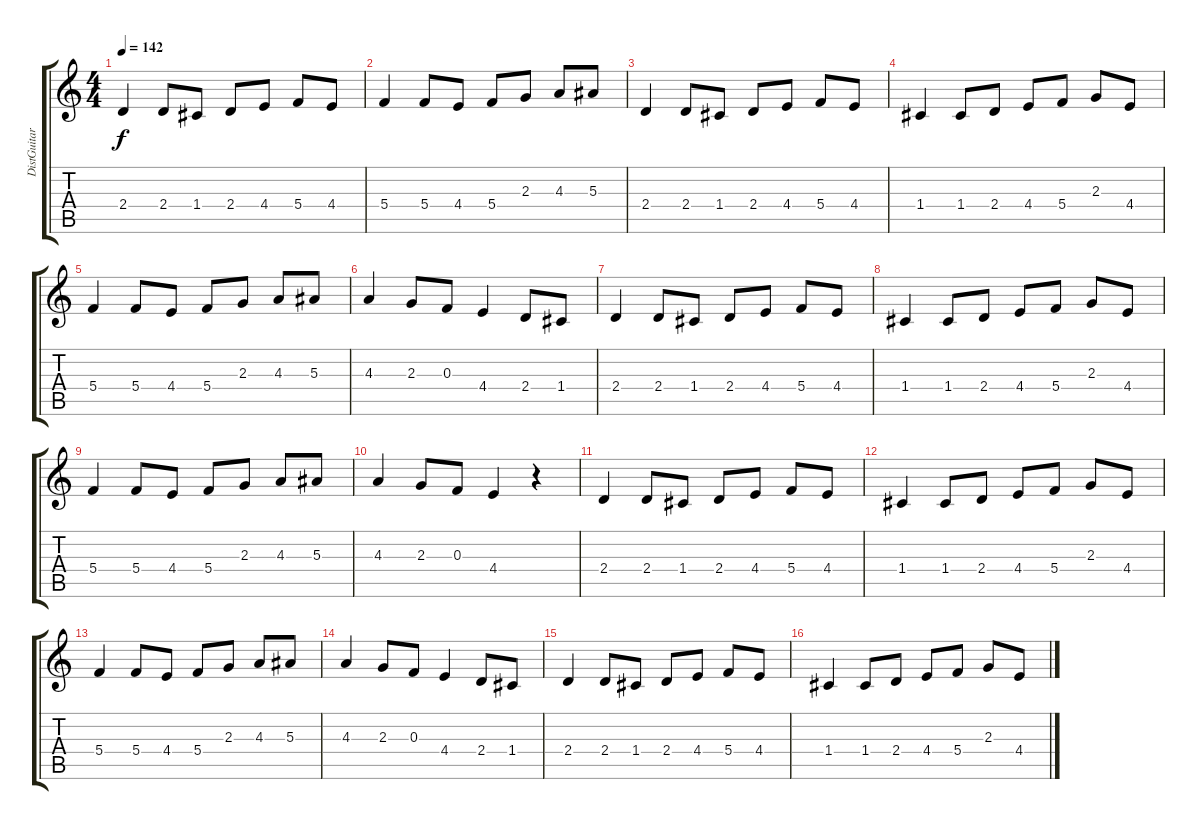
\track ("DistGuitar1" "DistGuitar") {instrument distortionguitar}
\staff {score tabs}
\tuning (D4 A3 F3 C3 G2 D2) {hide}
\ts (4 4)
\tempo 142
\clef g2
\ks c
2.4.4{dy f} 2.4.8 1.4.8 2.4.8 4.4.8 5.4.8 4.4.8 |
5.4.4 5.4.8 4.4.8 5.4.8 2.3.8 4.3.8 5.3.8 |
2.4.4 2.4.8 1.4.8 2.4.8 4.4.8 5.4.8 4.4.8 |
1.4.4 1.4.8 2.4.8 4.4.8 5.4.8 2.3.8 4.4.8 |
5.4.4 5.4.8 4.4.8 5.4.8 2.3.8 4.3.8 5.3.8 |
4.3.4 2.3.8 0.3.8 4.4.4 2.4.8 1.4.8 |
2.4.4 2.4.8 1.4.8 2.4.8 4.4.8 5.4.8 4.4.8 |
1.4.4 1.4.8 2.4.8 4.4.8 5.4.8 2.3.8 4.4.8 |
5.4.4 5.4.8 4.4.8 5.4.8 2.3.8 4.3.8 5.3.8 |
4.3.4 2.3.8 0.3.8 4.4.4 r.4 |
2.4.4 2.4.8 1.4.8 2.4.8 4.4.8 5.4.8 4.4.8 |
1.4.4 1.4.8 2.4.8 4.4.8 5.4.8 2.3.8 4.4.8 |
5.4.4 5.4.8 4.4.8 5.4.8 2.3.8 4.3.8 5.3.8 |
4.3.4 2.3.8 0.3.8 4.4.4 2.4.8 1.4.8 |
2.4.4 2.4.8 1.4.8 2.4.8 4.4.8 5.4.8 4.4.8 |
1.4.4 1.4.8 2.4.8 4.4.8 5.4.8 2.3.8 4.4.8
